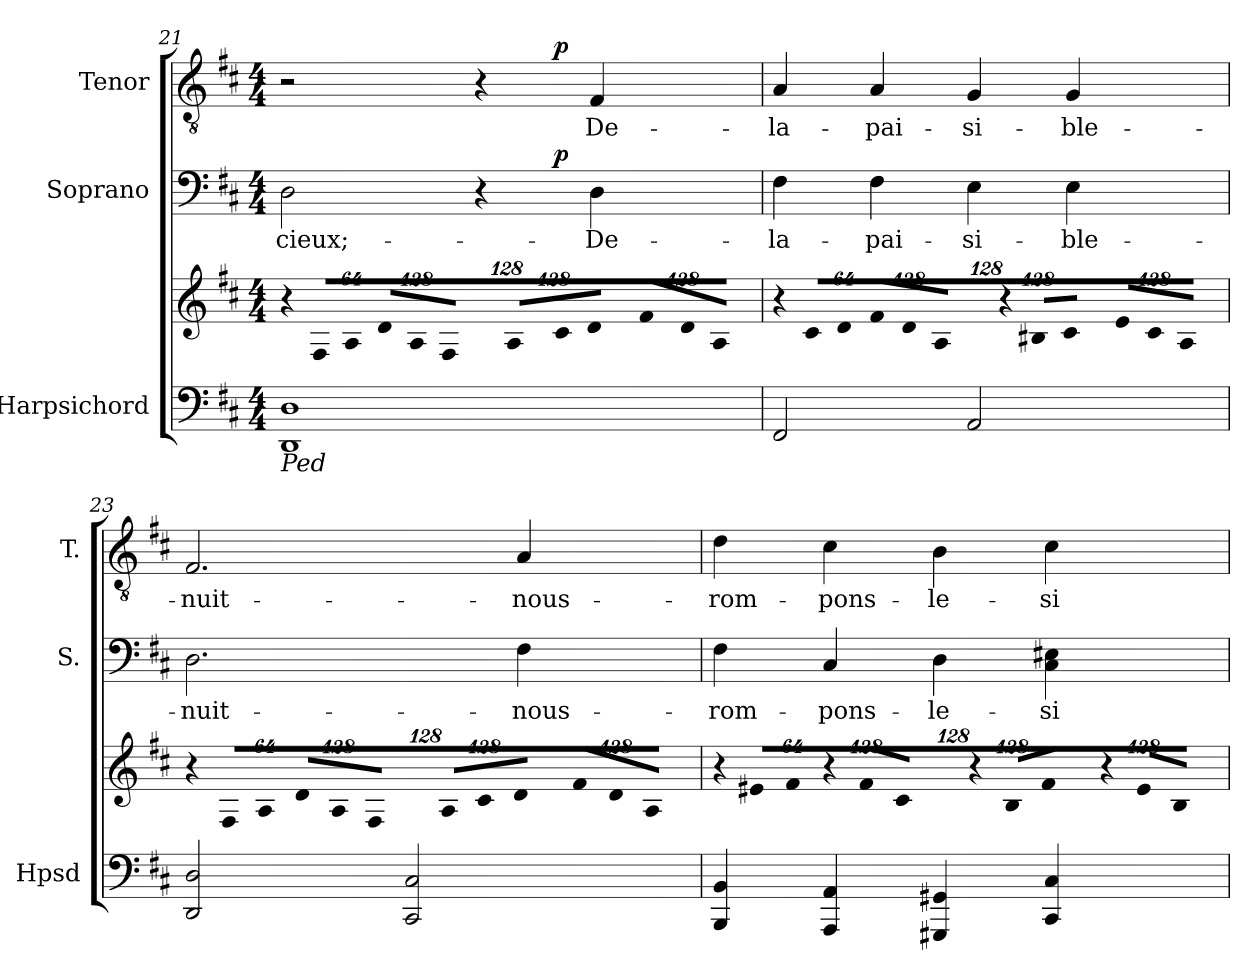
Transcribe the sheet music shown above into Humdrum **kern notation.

**kern	**kern	**kern	**text	**dynam	**kern	**text	**dynam
*part3	*part3	*part2	*part2	*part2	*part1	*part1	*part1
*staff4	*staff3	*staff2	*staff2	*staff2	*staff1	*staff1	*staff1
*I"Harpsichord	*	*I"Soprano	*	*	*I"Tenor	*	*
*I'Hpsd	*	*I'S.	*	*	*I'T.	*	*
!!LO:PB:g=z
*clefF4	*clefG2	*clefF4	*	*	*clefGv2	*	*
*	*	*	*	*	*ITrd7c12	*	*
*k[f#c#]	*k[f#c#]	*k[f#c#]	*	*	*k[f#c#]	*	*
*D:	*D:	*D:	*	*	*D:	*	*
*M4/4	*M4/4	*M4/4	*	*	*M4/4	*	*
*	*Xbrackettup	*	*	*	*	*	*
=21	=21	=21	=21	=21	=21	=21	=21
!	!LO:N:vis=8	!	!	!	!	!	!
!LO:TX:b:i:t=Ped	!	!	!	!	!	!	!
!	!	!	!LO:LY:b:color=#000000	!	!	!	!
*	*	*^	*	*	*^	*	*
1DDi 1Di	1024%85r	2Di\	2ryy	-cieux;-	.	2r	2ryy	.	.
!	!LO:N:vis=8	!	!	!	!	!	!	!	!
.	1024%85F#i/L	.	.	.	.	.	.	.	.
!	!LO:N:vis=8	!	!	!	!	!	!	!	!
.	512%43Ai/J	.	.	.	.	.	.	.	.
!	!LO:N:vis=8	!	!	!	!	!	!	!	!
.	1024%85di/L	.	.	.	.	.	.	.	.
!	!LO:N:vis=8	!	!	!	!	!	!	!	!
.	1024%85Ai/	.	.	.	.	.	.	.	.
!	!LO:N:vis=8	!	!	!	!	!	!	!	!
.	512%43F#i/J	.	.	.	.	.	.	.	.
!	!LO:N:vis=8	!	!	!	!	!	!	!	!
.	1024%85Ai/L	4r	8ryy	.	.	4r	8ryy	.	.
!	!LO:N:vis=8	!	!	!	!	!	!	!	!
.	1024%85c#i/	.	.	.	.	.	.	.	.
.	.	.	32ryy	.	.	.	32ryy	.	.
.	.	.	128ryy	.	.	.	128ryy	.	.
.	.	.	4ryy	.	p	.	4ryy	.	p
!	!LO:N:vis=8	!	!	!	!	!	!	!	!
.	512%43di/J	.	.	.	.	.	.	.	.
!	!LO:N:vis=8	!	!	!	!	!	!	!	!
!	!	!	!	!LO:LY:b:color=#000000	!	!	!	!	!
!	!	!	!	!	!	!	!	!LO:LY:b:color=#000000	!
.	1024%85f#i/L	4Di\	.	-De-	.	4FF#i/	.	De-	.
!	!LO:N:vis=8	!	!	!	!	!	!	!	!
.	1024%85di/	.	.	.	.	.	.	.	.
.	.	.	16ryy	.	.	.	16ryy	.	.
!	!LO:N:vis=8	!	!	!	!	!	!	!	!
.	512%43Ai/J	.	.	.	.	.	.	.	.
.	.	.	64.ryy	.	.	.	64.ryy	.	.
=22	=22	=22	=22	=22	=22	=22	=22	=22	=22
!	!LO:N:vis=8	!	!	!	!	!	!	!	!
*	*	*v	*v	*	*	*	*	*	*
*	*	*	*	*	*v	*v	*	*
*	*	*^	*	*	*^	*	*
!	!	!	!	!LO:LY:b:color=#000000	!	!	!	!	!
*	*	*v	*v	*	*	*	*	*	*
*	*	*	*	*	*v	*v	*	*
*	*	*^	*	*	*^	*	*
!	!	!	!	!	!	!	!	!LO:LY:b:color=#000000	!
*	*	*v	*v	*	*	*	*	*	*
*	*	*	*	*	*v	*v	*	*
2FF#i/	1024%85r	4F#i\	-la-	.	4AAi/	-la-	.
!	!LO:N:vis=8	!	!	!	!	!	!
.	1024%85c#i/L	.	.	.	.	.	.
!	!LO:N:vis=8	!	!	!	!	!	!
.	512%43di/J	.	.	.	.	.	.
!	!LO:N:vis=8	!	!	!	!	!	!
!	!	!	!LO:LY:b:color=#000000	!	!	!	!
!	!	!	!	!	!	!LO:LY:b:color=#000000	!
.	1024%85f#i/L	4F#i\	-pai-	.	4AAi/	-pai-	.
!	!LO:N:vis=8	!	!	!	!	!	!
.	1024%85di/	.	.	.	.	.	.
!	!LO:N:vis=8	!	!	!	!	!	!
.	512%43Ai/J	.	.	.	.	.	.
!	!LO:N:vis=8	!	!	!	!	!	!
!	!	!	!LO:LY:b:color=#000000	!	!	!	!
!	!	!	!	!	!	!LO:LY:b:color=#000000	!
2AAi/	1024%85r	4Ei\	-si-	.	4GGi/	-si-	.
!	!LO:N:vis=8	!	!	!	!	!	!
.	1024%85B#Xi/L	.	.	.	.	.	.
!	!LO:N:vis=8	!	!	!	!	!	!
.	512%43c#i/J	.	.	.	.	.	.
!	!LO:N:vis=8	!	!	!	!	!	!
!	!	!	!LO:LY:b:color=#000000	!	!	!	!
!	!	!	!	!	!	!LO:LY:b:color=#000000	!
.	1024%85ei/L	4Ei\	-ble-	.	4GGi/	-ble-	.
!	!LO:N:vis=8	!	!	!	!	!	!
.	1024%85c#i/	.	.	.	.	.	.
!	!LO:N:vis=8	!	!	!	!	!	!
.	512%43Ai/J	.	.	.	.	.	.
=23	=23	=23	=23	=23	=23	=23	=23
!	!LO:N:vis=8	!	!	!	!	!	!
!	!	!	!LO:LY:b:color=#000000	!	!	!	!
!	!	!	!	!	!	!LO:LY:b:color=#000000	!
2DDi/ 2Di	1024%85r	2.Di\	-nuit-	.	2.FF#i/	-nuit-	.
!	!LO:N:vis=8	!	!	!	!	!	!
.	1024%85F#i/L	.	.	.	.	.	.
!	!LO:N:vis=8	!	!	!	!	!	!
.	512%43Ai/J	.	.	.	.	.	.
!	!LO:N:vis=8	!	!	!	!	!	!
.	1024%85di/L	.	.	.	.	.	.
!	!LO:N:vis=8	!	!	!	!	!	!
.	1024%85Ai/	.	.	.	.	.	.
!	!LO:N:vis=8	!	!	!	!	!	!
.	512%43F#i/J	.	.	.	.	.	.
!	!LO:N:vis=8	!	!	!	!	!	!
2CC#i/ 2C#i	1024%85Ai/L	.	.	.	.	.	.
!	!LO:N:vis=8	!	!	!	!	!	!
.	1024%85c#i/	.	.	.	.	.	.
!	!LO:N:vis=8	!	!	!	!	!	!
.	512%43di/J	.	.	.	.	.	.
!	!LO:N:vis=8	!	!	!	!	!	!
!	!	!	!LO:LY:b:color=#000000	!	!	!	!
!	!	!	!	!	!	!LO:LY:b:color=#000000	!
.	1024%85f#i/L	4F#i\	-nous-	.	4AAi/	-nous-	.
!	!LO:N:vis=8	!	!	!	!	!	!
.	1024%85di/	.	.	.	.	.	.
!	!LO:N:vis=8	!	!	!	!	!	!
.	512%43Ai/J	.	.	.	.	.	.
=24	=24	=24	=24	=24	=24	=24	=24
!	!LO:N:vis=8	!	!	!	!	!	!
!	!	!	!LO:LY:b:color=#000000	!	!	!	!
!	!	!	!	!	!	!LO:LY:b:color=#000000	!
4BBBi/ 4BBi	1024%85r	4F#i\	-rom-	.	4Di\	-rom-	.
!	!LO:N:vis=8	!	!	!	!	!	!
.	1024%85e#Xi/L	.	.	.	.	.	.
!	!LO:N:vis=8	!	!	!	!	!	!
.	512%43f#i/J	.	.	.	.	.	.
!	!LO:N:vis=8	!	!	!	!	!	!
!	!	!	!LO:LY:b:color=#000000	!	!	!	!
!	!	!	!	!	!	!LO:LY:b:color=#000000	!
4AAAi/ 4AAi	1024%85r	4C#i/	-pons-	.	4C#i\	-pons-	.
!	!LO:N:vis=8	!	!	!	!	!	!
.	1024%85f#i/L	.	.	.	.	.	.
!	!LO:N:vis=8	!	!	!	!	!	!
.	512%43c#i/J	.	.	.	.	.	.
!	!LO:N:vis=8	!	!	!	!	!	!
!	!	!	!LO:LY:b:color=#000000	!	!	!	!
!	!	!	!	!	!	!LO:LY:b:color=#000000	!
4GGG#Xi/ 4GG#Xi	1024%85r	4Di\	-le-	.	4BBi\	-le-	.
!	!LO:N:vis=8	!	!	!	!	!	!
.	1024%85Bi/L	.	.	.	.	.	.
!	!LO:N:vis=8	!	!	!	!	!	!
.	512%43f#i/J	.	.	.	.	.	.
!	!LO:N:vis=8	!	!	!	!	!	!
!	!	!	!LO:LY:b:color=#000000	!	!	!	!
!	!	!	!	!	!	!LO:LY:b:color=#000000	!
4CC#i/ 4C#i	1024%85r	4C#i\ 4E#Xi	-si-	.	4C#i\	-si-	.
!	!LO:N:vis=8	!	!	!	!	!	!
.	1024%85e#i/L	.	.	.	.	.	.
!	!LO:N:vis=8	!	!	!	!	!	!
.	512%43Bi/J	.	.	.	.	.	.
=	=	=	=	=	=	=	=
*-	*-	*-	*-	*-	*-	*-	*-
